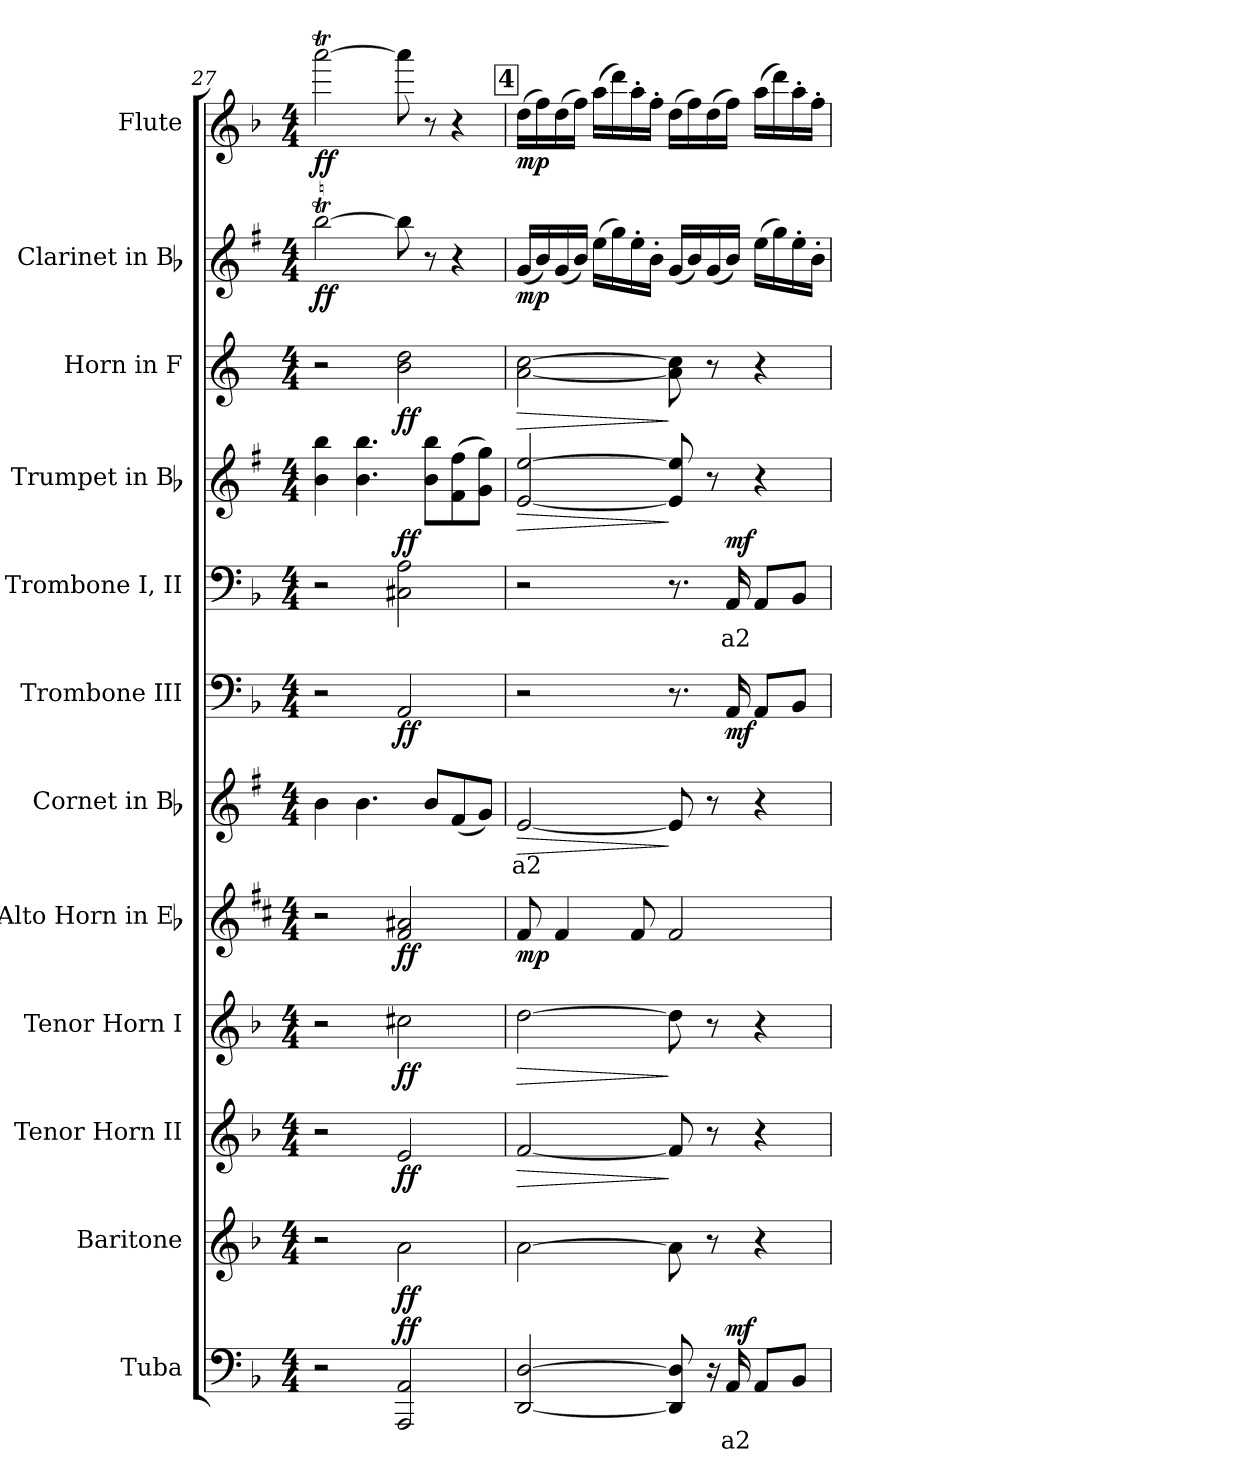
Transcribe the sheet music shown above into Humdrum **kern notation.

**kern	**text	**dynam	**kern	**dynam	**kern	**dynam	**kern	**dynam	**kern	**dynam	**kern	**text	**dynam	**kern	**dynam	**kern	**text	**dynam	**kern	**dynam	**kern	**dynam	**kern	**dynam	**kern	**dynam
*part12	*part12	*part12	*part11	*part11	*part10	*part10	*part9	*part9	*part8	*part8	*part7	*part7	*part7	*part6	*part6	*part5	*part5	*part5	*part4	*part4	*part3	*part3	*part2	*part2	*part1	*part1
*staff12	*staff12	*staff12	*staff11	*staff11	*staff10	*staff10	*staff9	*staff9	*staff8	*staff8	*staff7	*staff7	*staff7	*staff6	*staff6	*staff5	*staff5	*staff5	*staff4	*staff4	*staff3	*staff3	*staff2	*staff2	*staff1	*staff1
*I"Tuba	*	*	*I"Baritone	*	*I"Tenor Horn II	*	*I"Tenor Horn I	*	*I"Alto Horn in Eb	*	*I"Cornet in Bb	*	*	*I"Trombone III	*	*I"Trombone I, II	*	*	*I"Trumpet in Bb	*	*I"Horn in F	*	*I"Clarinet in Bb	*	*I"Flute	*
*I'Tba.	*	*	*I'Bar.	*	*I'Tenor.	*	*I'Tenor I.	*	*	*	*I'Cor.	*	*	*I'Tbn.	*	*I'Tbn.	*	*	*I'Tpt.	*	*I'Hn.	*	*I'Cl.	*	*I'Fl.	*
*clefF4	*	*	*clefG2	*	*clefG2	*	*clefG2	*	*clefG2	*	*clefG2	*	*	*clefF4	*	*clefF4	*	*	*clefG2	*	*clefG2	*	*clefG2	*	*clefG2	*
*	*	*	*ITrd8c14	*	*ITrd8c14	*	*ITrd8c14	*	*ITrd5c9	*	*ITrd1c2	*	*	*	*	*	*	*	*ITrd1c2	*	*ITrd4c7	*	*ITrd1c2	*	*	*
*k[b-]	*	*	*k[b-]	*	*k[b-]	*	*k[b-]	*	*k[b-]	*	*k[b-]	*	*	*k[b-]	*	*k[b-]	*	*	*k[b-]	*	*k[b-]	*	*k[b-]	*	*k[b-]	*
*F:	*	*	*F:	*	*F:	*	*F:	*	*F:	*	*F:	*	*	*F:	*	*F:	*	*	*F:	*	*F:	*	*F:	*	*F:	*
*M4/4	*	*	*M4/4	*	*M4/4	*	*M4/4	*	*M4/4	*	*M4/4	*	*	*M4/4	*	*M4/4	*	*	*M4/4	*	*M4/4	*	*M4/4	*	*M4/4	*
=27	=27	=27	=27	=27	=27	=27	=27	=27	=27	=27	=27	=27	=27	=27	=27	=27	=27	=27	=27	=27	=27	=27	=27	=27	=27	=27
2r	.	.	2r	.	2r	.	2r	.	2r	.	4ai\	.	.	2r	.	2r	.	.	4ai\ 4aai	.	2r	.	[2aaTi\	ff	[2aaati\	ff
.	.	.	.	.	.	.	.	.	.	.	4.ai\	.	.	.	.	.	.	.	4.ai\ 4.aai	.	.	.	.	.	.	.
2AAAi/ 2AAi	.	ff	2Ai\	ff	2Ei/	ff	2c#Xi\	ff	2Ai/ 2c#Xi	ff	.	.	.	2AAi/	ff	2C#Xi\ 2Ai	.	ff	.	.	2ei\ 2gi	ff	8aai\]	.	8aaai\]	.
.	.	.	.	.	.	.	.	.	.	.	8ai/L	.	.	.	.	.	.	.	8ai\ 8aaiL	.	.	.	8r	.	8r	.
.	.	.	.	.	.	.	.	.	.	.	(8ei/	.	.	.	.	.	.	.	(8ei\ 8eei	.	.	.	4r	.	4r	.
.	.	.	.	.	.	.	.	.	.	.	8fi/J)	.	.	.	.	.	.	.	8fi\ 8ffiJ)	.	.	.	.	.	.	.
!!LO:REH:place=s1:B:color=#000000:enc=box:fs=17.1407:t=4
=28	=28	=28	=28	=28	=28	=28	=28	=28	=28	=28	=28	=28	=28	=28	=28	=28	=28	=28	=28	=28	=28	=28	=28	=28	=28	=28
!	!	!	!	!	!	!LO:HP:b	!	!LO:HP:b	!	!	!	!	!	!	!	!	!	!	!	!	!	!	!	!	!	!
!	!	!	!	!	!	!	!	!	!	!	!	!LO:LY:b:color=#000000	!LO:HP:b	!	!	!	!	!	!	!LO:HP:b	!	!LO:HP:b	!	!	!	!
[2DDi/ [2Di	.	.	[2Ai\	.	[2Fi/	>	[2di\	>	8Ai/	mp	[2di/	a2	>	2r	.	2r	.	.	[2di/ [2ddi	>	[2di\ [2fi	>	(16fi/LL	mp	(16ddi\LL	mp
.	.	.	.	.	.	.	.	.	.	.	.	.	.	.	.	.	.	.	.	.	.	.	16ai/)	.	16ffi\)	.
.	.	.	.	.	.	.	.	.	4Ai/	.	.	.	.	.	.	.	.	.	.	.	.	.	(16fi/	.	(16ddi\	.
.	.	.	.	.	.	.	.	.	.	.	.	.	.	.	.	.	.	.	.	.	.	.	16ai/JJ)	.	16ffi\JJ)	.
.	.	.	.	.	.	.	.	.	.	.	.	.	.	.	.	.	.	.	.	.	.	.	(16ddi\LL	.	(16aai\LL	.
.	.	.	.	.	.	.	.	.	.	.	.	.	.	.	.	.	.	.	.	.	.	.	16ffi\)	.	16dddi\)	.
.	.	.	.	.	.	.	.	.	8Ai/	.	.	.	.	.	.	.	.	.	.	.	.	.	16dd'i\	.	16aa'i\	.
.	.	.	.	.	.	.	.	.	.	.	.	.	.	.	.	.	.	.	.	.	.	.	16a'i\JJ	.	16ff'i\JJ	.
8DDi/] 8Di]	.	.	8Ai\]	.	8Fi/]	]	8di\]	]	2Ai/	.	8di/]	.	]	8.r	.	8.r	.	.	8di/] 8ddi]	]	8di\] 8fi]	]	(16fi/LL	.	(16ddi\LL	.
.	.	.	.	.	.	.	.	.	.	.	.	.	.	.	.	.	.	.	.	.	.	.	16ai/)	.	16ffi\)	.
16r	.	.	8r	.	8r	.	8r	.	.	.	8r	.	.	.	.	.	.	.	8r	.	8r	.	(16fi/	.	(16ddi\	.
!	!LO:LY:a:color=#000000	!	!	!	!	!	!	!	!	!	!	!	!	!	!	!	!	!	!	!	!	!	!	!	!	!
!	!	!	!	!	!	!	!	!	!	!	!	!	!	!	!	!	!LO:LY:a:color=#000000	!	!	!	!	!	!	!	!	!
16AAi/	a2	mf	.	.	.	.	.	.	.	.	.	.	.	16AAi/	mf	16AAi/	a2	mf	.	.	.	.	16ai/JJ)	.	16ffi\JJ)	.
8AAi/L	.	.	4r	.	4r	.	4r	.	.	.	4r	.	.	8AAi/L	.	8AAi/L	.	.	4r	.	4r	.	(16ddi\LL	.	(16aai\LL	.
.	.	.	.	.	.	.	.	.	.	.	.	.	.	.	.	.	.	.	.	.	.	.	16ffi\)	.	16dddi\)	.
8BB-i/J	.	.	.	.	.	.	.	.	.	.	.	.	.	8BB-i/J	.	8BB-i/J	.	.	.	.	.	.	16dd'i\	.	16aa'i\	.
.	.	.	.	.	.	.	.	.	.	.	.	.	.	.	.	.	.	.	.	.	.	.	16a'i\JJ	.	16ff'i\JJ	.
=	=	=	=	=	=	=	=	=	=	=	=	=	=	=	=	=	=	=	=	=	=	=	=	=	=	=
*-	*-	*-	*-	*-	*-	*-	*-	*-	*-	*-	*-	*-	*-	*-	*-	*-	*-	*-	*-	*-	*-	*-	*-	*-	*-	*-
